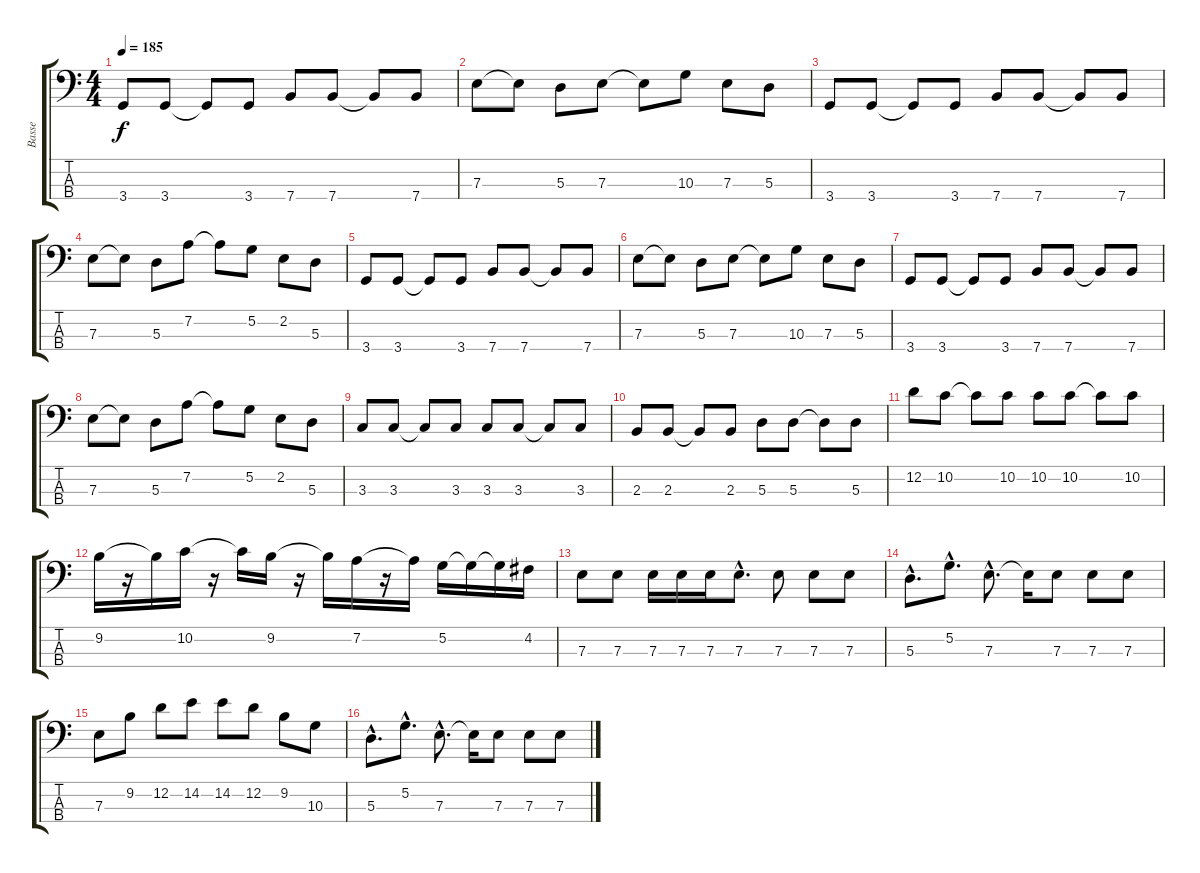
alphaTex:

\track ("Basse" "Basse") {instrument electricbassfinger}
\staff {score tabs}
\tuning (G2 D2 A1 E1) {hide}
\ts (4 4)
\tempo 185
\clef f4
\ks c
3.4.8{dy f} 3.4.8 3.4{t}.8 3.4.8 7.4.8 7.4.8 7.4{t}.8 7.4.8 |
7.3.8 7.3{t}.8 5.3.8 7.3.8 7.3{t}.8 10.3.8 7.3.8 5.3.8 |
3.4.8 3.4.8 3.4{t}.8 3.4.8 7.4.8 7.4.8 7.4{t}.8 7.4.8 |
7.3.8 7.3{t}.8 5.3.8 7.2.8 7.2{t}.8 5.2.8 2.2.8 5.3.8 |
3.4.8 3.4.8 3.4{t}.8 3.4.8 7.4.8 7.4.8 7.4{t}.8 7.4.8 |
7.3.8 7.3{t}.8 5.3.8 7.3.8 7.3{t}.8 10.3.8 7.3.8 5.3.8 |
3.4.8 3.4.8 3.4{t}.8 3.4.8 7.4.8 7.4.8 7.4{t}.8 7.4.8 |
7.3.8 7.3{t}.8 5.3.8 7.2.8 7.2{t}.8 5.2.8 2.2.8 5.3.8 |
3.3.8 3.3.8 3.3{t}.8 3.3.8 3.3.8 3.3.8 3.3{t}.8 3.3.8 |
2.3.8 2.3.8 2.3{t}.8 2.3.8 5.3.8 5.3.8 5.3{t}.8 5.3.8 |
12.2.8 10.2.8 10.2{t}.8 10.2.8 10.2.8 10.2.8 10.2{t}.8 10.2.8 |
9.2.16 r.16 9.2{t}.16 10.2.16 r.16 10.2{t}.16 9.2.16 r.16 9.2{t}.16 7.2.16 r.16 7.2{t}.16 5.2.16 5.2{t}.16 5.2{t}.16 4.2.16 |
7.3.8 7.3.8 7.3.16 7.3.16 7.3.16 7.3{hac}.8{d} 7.3.8 7.3.8 7.3.8 |
5.3{hac}.8{d} 5.2{hac}.8{d} 7.3{hac}.8{d} 7.3{t}.16 7.3.8 7.3.8 7.3.8 |
7.3.8 9.2.8 12.2.8 14.2.8 14.2.8 12.2.8 9.2.8 10.3.8 |
5.3{hac}.8{d} 5.2{hac}.8{d} 7.3{hac}.8{d} 7.3{t}.16 7.3.8 7.3.8 7.3.8
